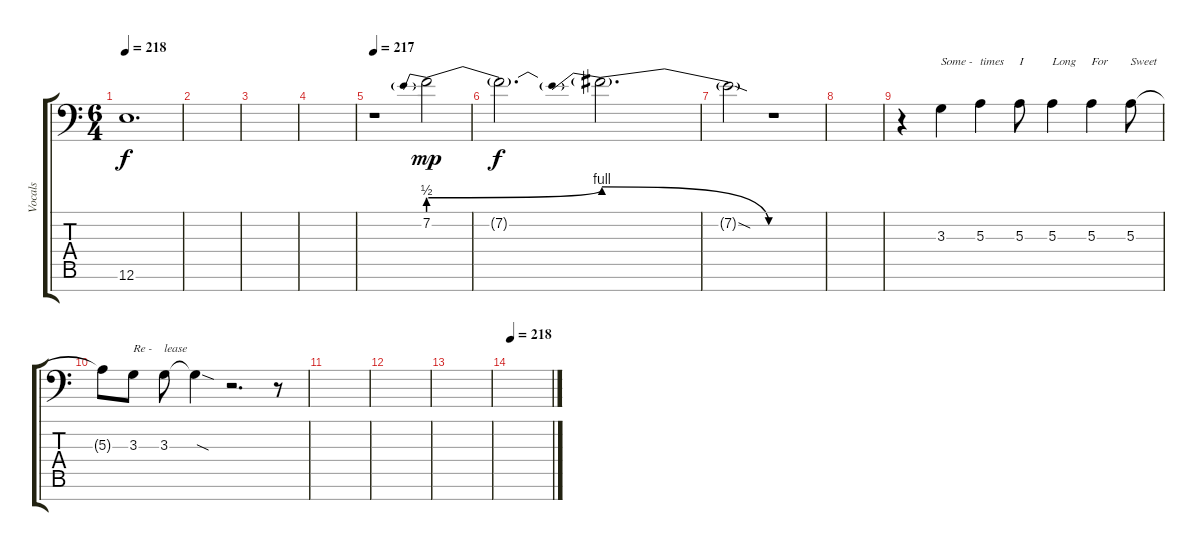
\track ("Vocals" "Vocals") {instrument bassoon}
\staff {score tabs}
\tuning (D4 A3 E3 D3 A2 E2 A1) {hide}
\ts (6 4)
\tempo 218
\clef f4
\ks c
12.6{t}.1{d dy f} |
|
|
|
\tempo 217
r.1{volume 0} 7.2{be (prebendbend 0 2 60 4)}.2{dy mp volume 9} |
7.2{t}.2{d dy f} 7.2{be (prebendrelease 0 4 60 0) t}.2{d} |
7.2{sod t}.2 r.1 |
|
r.4{volume 14} 3.3.4{txt "Some - "} 5.3.4{txt "times"} 5.3.8{txt "I"} 5.3.4{txt "Long"} 5.3.4{txt "For"} 5.3.8{txt "Sweet"} |
5.3{t}.8 3.3.8{txt "Re - "} 3.3.8{txt "lease"} 3.3{sod t}.4 r.2{d} r.8 |
|
|
|
\tempo 218
